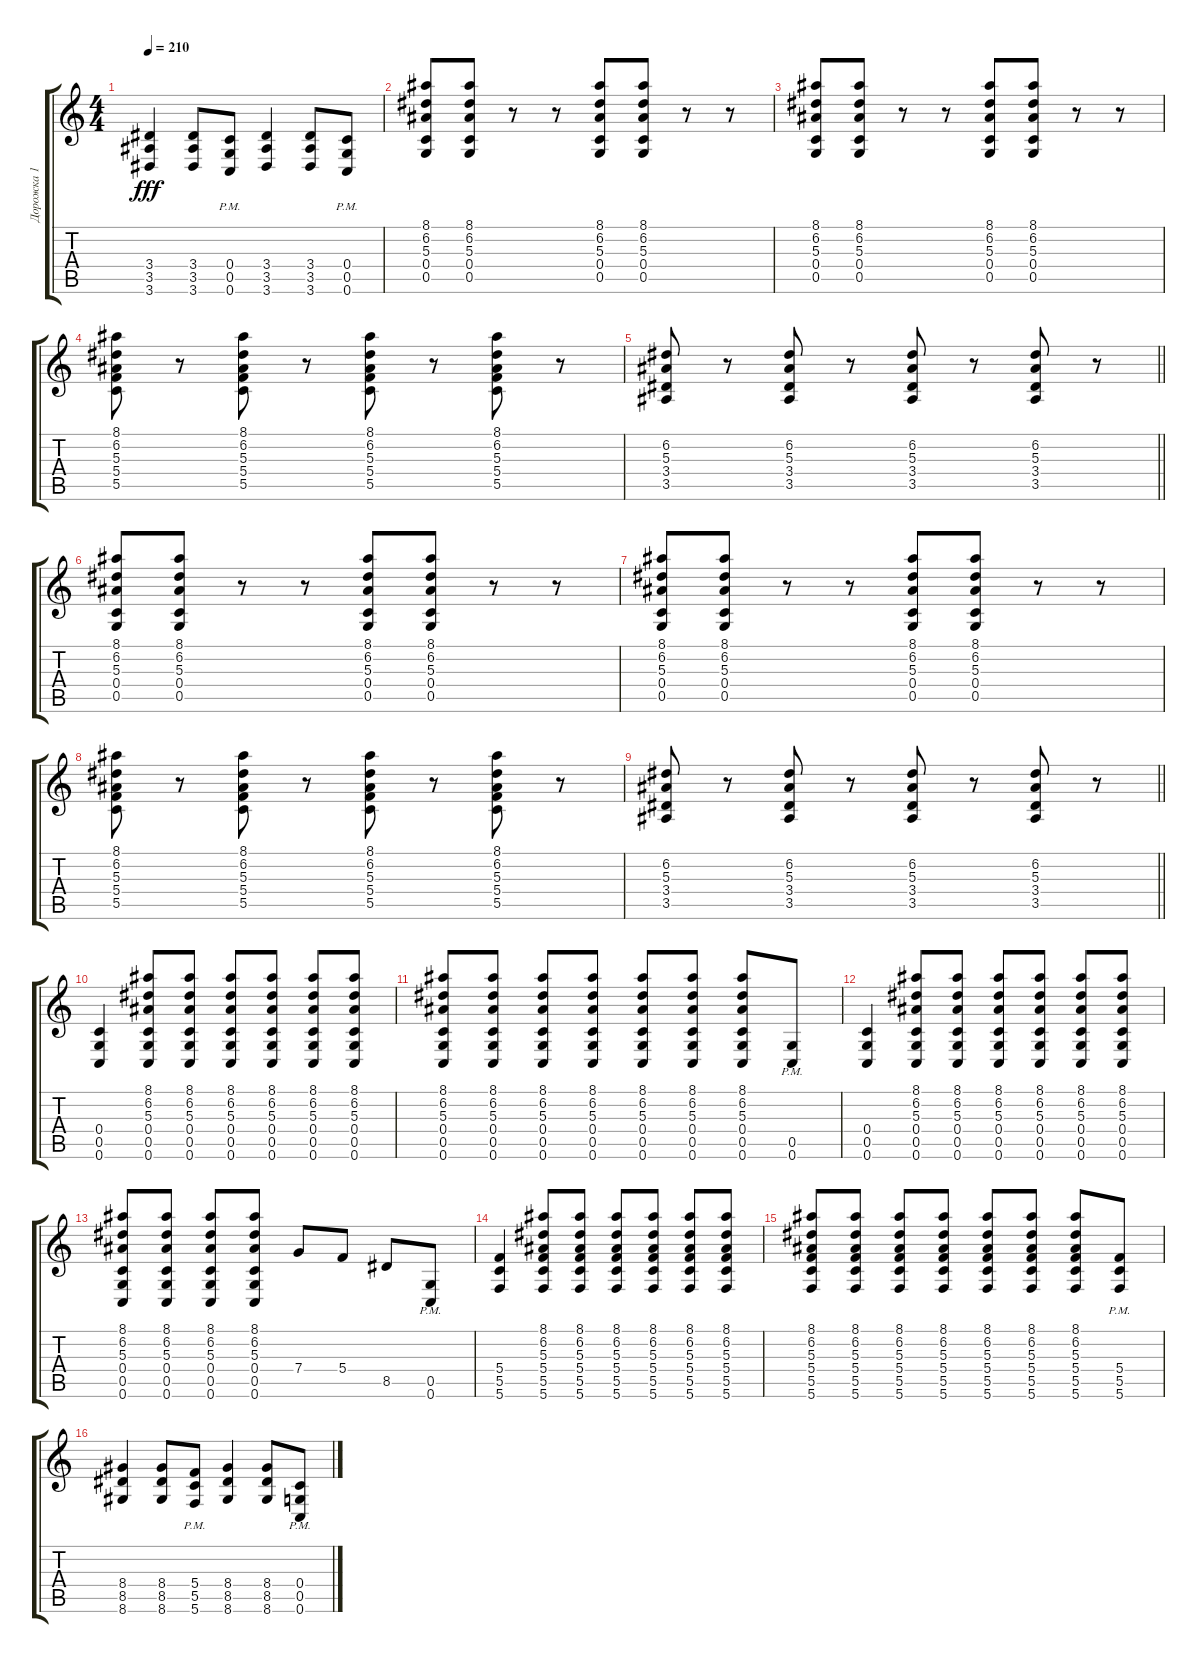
\track ("Дорожка 1" "Дорожка 1") {instrument distortionguitar}
\staff {score tabs}
\tuning (D4 A3 F3 C3 G2 C2) {hide}
\ts (4 4)
\tempo 210
\clef g2
\ks c
(3.4 3.5 3.6).4{dy fff} (3.4 3.5 3.6).8 (0.4{pm} 0.5{pm} 0.6{pm}).8 (3.4 3.5 3.6).4 (3.4 3.5 3.6).8 (0.4{pm} 0.5{pm} 0.6{pm}).8 |
(8.1 6.2 5.3 0.4 0.5).8 (8.1 6.2 5.3 0.4 0.5).8 r.8 r.8 (8.1 6.2 5.3 0.4 0.5).8 (8.1 6.2 5.3 0.4 0.5).8 r.8 r.8 |
(8.1 6.2 5.3 0.4 0.5).8 (8.1 6.2 5.3 0.4 0.5).8 r.8 r.8 (8.1 6.2 5.3 0.4 0.5).8 (8.1 6.2 5.3 0.4 0.5).8 r.8 r.8 |
(8.1 6.2 5.3 5.4 5.5).8 r.8 (8.1 6.2 5.3 5.4 5.5).8 r.8 (8.1 6.2 5.3 5.4 5.5).8 r.8 (8.1 6.2 5.3 5.4 5.5).8 r.8 |
\barLineRight lightlight
(6.2 5.3 3.4 3.5).8 r.8 (6.2 5.3 3.4 3.5).8 r.8 (6.2 5.3 3.4 3.5).8 r.8 (6.2 5.3 3.4 3.5).8 r.8 |
(8.1 6.2 5.3 0.4 0.5).8 (8.1 6.2 5.3 0.4 0.5).8 r.8 r.8 (8.1 6.2 5.3 0.4 0.5).8 (8.1 6.2 5.3 0.4 0.5).8 r.8 r.8 |
(8.1 6.2 5.3 0.4 0.5).8 (8.1 6.2 5.3 0.4 0.5).8 r.8 r.8 (8.1 6.2 5.3 0.4 0.5).8 (8.1 6.2 5.3 0.4 0.5).8 r.8 r.8 |
(8.1 6.2 5.3 5.4 5.5).8 r.8 (8.1 6.2 5.3 5.4 5.5).8 r.8 (8.1 6.2 5.3 5.4 5.5).8 r.8 (8.1 6.2 5.3 5.4 5.5).8 r.8 |
\barLineRight lightlight
(6.2 5.3 3.4 3.5).8 r.8 (6.2 5.3 3.4 3.5).8 r.8 (6.2 5.3 3.4 3.5).8 r.8 (6.2 5.3 3.4 3.5).8 r.8 |
(0.4 0.5 0.6).4 (8.1 6.2 5.3 0.4 0.5 0.6).8 (8.1 6.2 5.3 0.4 0.5 0.6).8 (8.1 6.2 5.3 0.4 0.5 0.6).8 (8.1 6.2 5.3 0.4 0.5 0.6).8 (8.1 6.2 5.3 0.4 0.5 0.6).8 (8.1 6.2 5.3 0.4 0.5 0.6).8 |
(8.1 6.2 5.3 0.4 0.5 0.6).8 (8.1 6.2 5.3 0.4 0.5 0.6).8 (8.1 6.2 5.3 0.4 0.5 0.6).8 (8.1 6.2 5.3 0.4 0.5 0.6).8 (8.1 6.2 5.3 0.4 0.5 0.6).8 (8.1 6.2 5.3 0.4 0.5 0.6).8 (8.1 6.2 5.3 0.4 0.5 0.6).8 (0.5{pm} 0.6{pm}).8 |
(0.4 0.5 0.6).4 (8.1 6.2 5.3 0.4 0.5 0.6).8 (8.1 6.2 5.3 0.4 0.5 0.6).8 (8.1 6.2 5.3 0.4 0.5 0.6).8 (8.1 6.2 5.3 0.4 0.5 0.6).8 (8.1 6.2 5.3 0.4 0.5 0.6).8 (8.1 6.2 5.3 0.4 0.5 0.6).8 |
(8.1 6.2 5.3 0.4 0.5 0.6).8 (8.1 6.2 5.3 0.4 0.5 0.6).8 (8.1 6.2 5.3 0.4 0.5 0.6).8 (8.1 6.2 5.3 0.4 0.5 0.6).8 7.4.8 5.4.8 8.5.8 (0.5{pm} 0.6{pm}).8 |
(5.4 5.5 5.6).4 (8.1 6.2 5.3 5.4 5.5 5.6).8 (8.1 6.2 5.3 5.4 5.5 5.6).8 (8.1 6.2 5.3 5.4 5.5 5.6).8 (8.1 6.2 5.3 5.4 5.5 5.6).8 (8.1 6.2 5.3 5.4 5.5 5.6).8 (8.1 6.2 5.3 5.4 5.5 5.6).8 |
(8.1 6.2 5.3 5.4 5.5 5.6).8 (8.1 6.2 5.3 5.4 5.5 5.6).8 (8.1 6.2 5.3 5.4 5.5 5.6).8 (8.1 6.2 5.3 5.4 5.5 5.6).8 (8.1 6.2 5.3 5.4 5.5 5.6).8 (8.1 6.2 5.3 5.4 5.5 5.6).8 (8.1 6.2 5.3 5.4 5.5 5.6).8 (5.4{pm} 5.5{pm} 5.6{pm}).8 |
(8.4 8.5 8.6).4 (8.4 8.5 8.6).8 (5.4{pm} 5.5{pm} 5.6{pm}).8 (8.4 8.5 8.6).4 (8.4 8.5 8.6).8 (0.4{pm} 0.5{pm} 0.6{pm}).8
